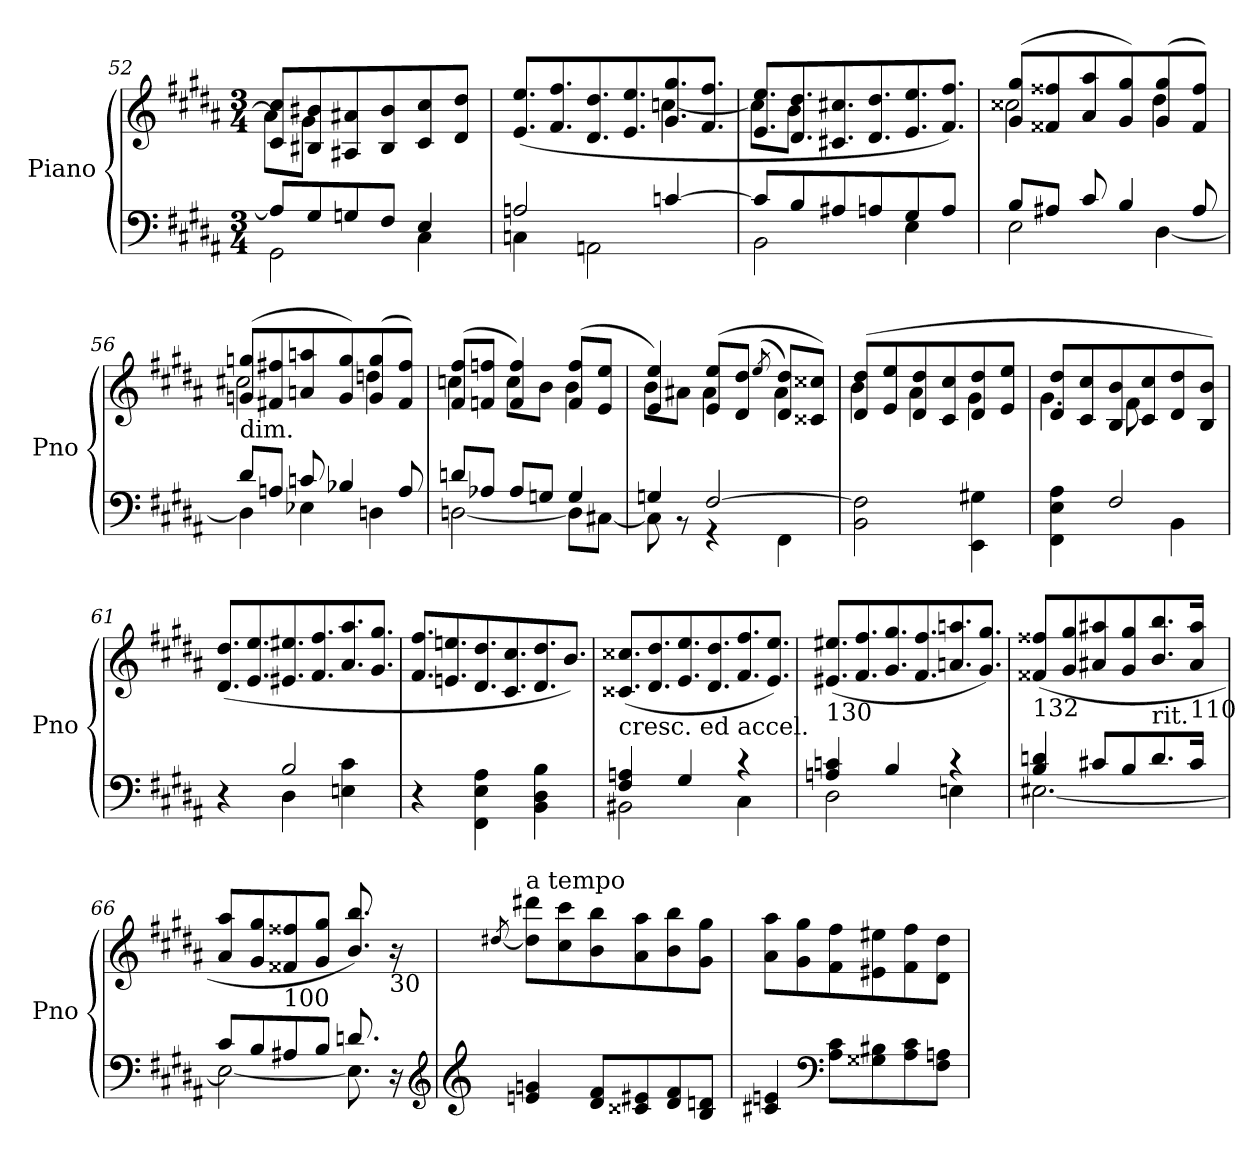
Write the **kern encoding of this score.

**kern	**kern
*part1	*part1
*staff2	*staff1
*I"Piano	*
*I'Pno	*
*clefF4	*clefG2
*k[f#c#g#d#a#]	*k[f#c#g#d#a#]
*B:	*B:
*M3/4	*M3/4
=52	=52
*^	*^
8A/L]	2GG#\	8c#/ 8cc#/L	8a\L]
8G#/	.	8B#X/ 8b#X/	8g#\J
8Gn/	.	8A#X/ 8a#X/	2ryy
8F#/J	.	8B#/ 8b#/	.
4E/	4C#\	8c#/ 8cc#/	.
.	.	8d#/ 8dd#/J	.
=53	=53	=53	=53
*	*	*Xtuplet	*
2An/	4Cn\	(12.e/ 12.ee/L	2ryy
.	.	12.f#/ 12.ff#/	.
.	2AAn\	12.d#/ 12.dd#/	.
.	.	12.e/ 12.ee/	.
[4cn/	.	12.g#/ 12.gg#/	[4ccn\
.	.	12.f#/ 12.ff#/J	.
=54	=54	=54	=54
8c/L]	2BB\	12.e/ 12.ee/L	8cc\L]
8B/	.	12.d#/ 12.dd#/	8b\J
8A#X/	.	12.c#X/ 12.cc#X/	2ryy
8An/	.	12.d#/ 12.dd#/	.
8G#/	4E\	12.e/ 12.ee/	.
8A/J	.	12.f#/ 12.ff#/J)	.
=55	=55	=55	=55
8B/L	2E\	(8g#/ 8gg#/L	2cc##X\
8A#X/J	.	8f##X/ 8ff##X/	.
8c#/	.	8a#/ 8aa#/	.
4B/	.	8g#/ 8gg#/)	.
.	[4D#\	(8g#/ 8gg#/	4dd#\
8A#/	.	8f##/ 8ff##/J)	.
!!LO:PB:g=z	!!
=56	=56	=56	=56
!LO:TX:a:t=dim.	!	!	!
8d#/L	4D#\]	(8gn/ 8ggn/L	2cc#X\
8An/J	.	8f#X/ 8ff#X/	.
8cn/	4E-X\	8an/ 8aan/	.
4B-X/	.	8g/ 8gg/)	.
.	4Dn\	(8g/ 8gg/	4ddn\
8A/	.	8f#/ 8ff#/J)	.
=57	=57	=57	=57
8dn/L	[2Dn\	(8f#/ 8ff#/L	4ccn\
8A-X/J	.	8fn/ 8ffn/J	.
8A-/L	.	4f/ 4ff/)	8cc\L
8Gn/J	.	.	8b\J
4G/	8D\L]	(8f/ 8ff/L	4b\
.	[8C#X\J	8e/ 8ee/J	.
=58	=58	=58	=58
4Gn/	8C#\]	4e/ 4ee/)	8b\L
.	8rBB	.	8a#X\J
[2F#/	4rGG	(8e/ 8ee/L	4a#\
.	.	8d#/ 8dd#/J	.
.	.	(8qee/	.
.	4FF#\	8d#/ 8dd#/L)	4a#\
.	.	8c##X/ 8cc##X/J)	.
*v	*v	*	*
=59	=59	=59
2BB\ 2F#\]	(8d#/ 8dd#/L	4b\
.	8e/ 8ee/	.
.	8d#/ 8dd#/	4a#\
.	8c#/ 8cc#/	.
4EE\ 4G#X\	8d#/ 8dd#/	4g#\
.	8e/ 8ee/J	.
=60	=60	=60
*^	*	*
4FF#\ 4E\ 4A#\	2ryy	8d#/ 8dd#/L	4.g#\
.	.	8c#/ 8cc#/	.
2F#/	.	8B/ 8b/	.
.	.	8c#/ 8cc#/	8f#\
.	4BB\	8d#/ 8dd#/	4ryy
.	.	8B/ 8b/J)	.
*	*	*v	*v
!!LO:LB:g=z
=61	=61	=61
4r	4ryy	(12.d#/ 12.dd#/L
.	.	12.e/ 12.ee/
2B/	4D#\	12.e#X/ 12.ee#X/
.	.	12.f#/ 12.ff#/
.	4En\ 4c#\	12.a#/ 12.aa#/
.	.	12.g#/ 12.gg#/J
*v	*v	*
=62	=62
4r	12.f#/ 12.ff#/L
.	12.en/ 12.een/
4FF#\ 4E\ 4A#\	12.d#/ 12.dd#/
.	12.c#/ 12.cc#/
4BB\ 4D#\ 4B\	12.d#/ 12.dd#/
.	12.b/J)
=63	=63
*^	*
!	!	!LO:TX:b:t=cresc. ed accel.
4F#/ 4An/	2BB#X\	(12.c##X/ 12.cc##X/L
.	.	12.d#/ 12.dd#/
4G#/	.	12.e/ 12.ee/
.	.	12.d#/ 12.dd#/
4rc	4C#\	12.f#/ 12.ff#/
.	.	12.e/ 12.ee/J)
=64	=64	=64
!	!	!LO:TX:b:t=130
4An/ 4cn/	2D#\	(12.e#X/ 12.ee#X/L
.	.	12.f#/ 12.ff#/
4B/	.	12.g#/ 12.gg#/
.	.	12.f#/ 12.ff#/
4rc	4En\	12.an/ 12.aan/
.	.	12.g#/ 12.gg#/J)
=65	=65	=65
!	!	!LO:TX:b:t=132
4B/ 4dn/	[2.E#X\	(8f##X/ 8ff##X/L
.	.	8g#/ 8gg#/
8c#X/L	.	8a#X/ 8aa#X/
8B/	.	8g#/ 8gg#/
!	!	!LO:TX:b:t=rit.
8.d/	.	8.b/ 8.bb/
!	!	!LO:TX:b:t=110
16c#/Jk	.	16a#/ 16aa#/Jk
=66	=66	=66
8c#/L	2E#\_	8a#/ 8aa#/L
8B/	.	8g#/ 8gg#/
!	!	!LO:TX:b:t=100
8A#X/	.	8f##X/ 8ff##X/
8B/J	.	8g#/ 8gg#/J
8.dn/	8.E#\]	8.b/ 8.bb/)
!	!	!LO:TX:b:t=30
16r	16ryy	16r
*v	*v	*
*clefG2	*
!!LO:LB:g=z
=67	=67
*clefG2	*
.	[8qdd#X/
!	!LO:TX:a:t=a tempo
4en/ 4gn/	8dd#\] 8ddd#X\L
.	8cc#\ 8ccc#\
8d#/ 8f#/L	8b\ 8bb\
8c##X/ 8e#X/	8a#\ 8aa#\
8d#/ 8f#/	8b\ 8bb\
8B/ 8dn/J	8g#\ 8gg#\J
=68	=68
4c#X/ 4en/	8a#\ 8aa#\L
.	8g#\ 8gg#\
*clefF4	*
8A#\ 8c#\L	8f#\ 8ff#\
8G##X\ 8B#X\	8e#X\ 8ee#X\
8A#\ 8c#\	8f#\ 8ff#\
8F#\ 8An\J	8d#\ 8dd#\J
=	=
*-	*-
